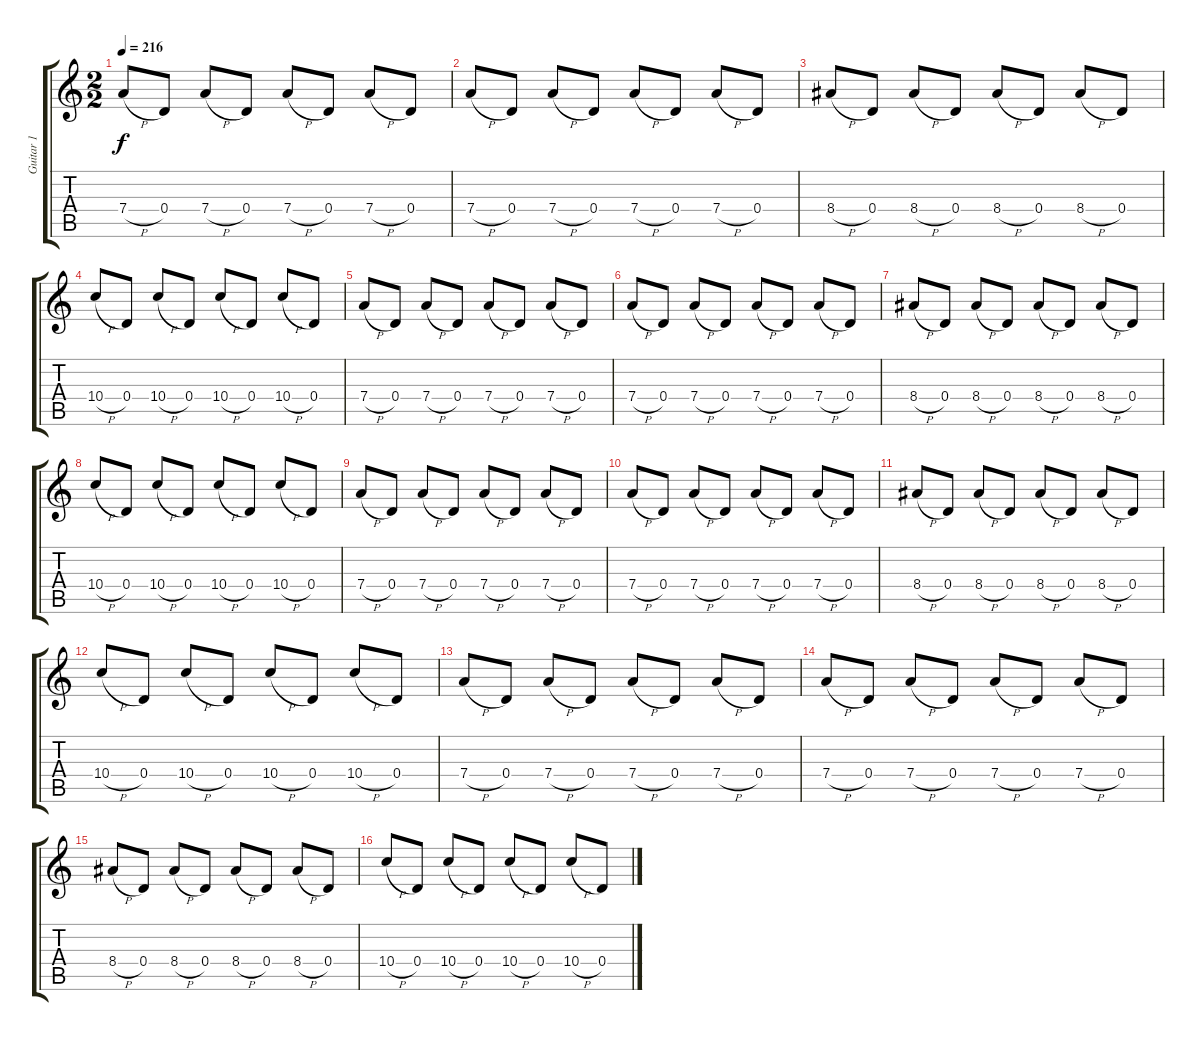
\track ("Guitar 1" "Guitar 1") {instrument distortionguitar}
\staff {score tabs}
\tuning (E4 B3 G3 D3 A2 E2) {hide}
\ts (2 2)
\tempo 216
\clef g2
\ks c
7.4{h}.8{dy f instrument distortionguitar} 0.4.8 7.4{h}.8 0.4.8 7.4{h}.8 0.4.8 7.4{h}.8 0.4.8 |
7.4{h}.8 0.4.8 7.4{h}.8 0.4.8 7.4{h}.8 0.4.8 7.4{h}.8 0.4.8 |
8.4{h}.8 0.4.8 8.4{h}.8 0.4.8 8.4{h}.8 0.4.8 8.4{h}.8 0.4.8 |
10.4{h}.8 0.4.8 10.4{h}.8 0.4.8 10.4{h}.8 0.4.8 10.4{h}.8 0.4.8 |
7.4{h}.8 0.4.8 7.4{h}.8 0.4.8 7.4{h}.8 0.4.8 7.4{h}.8 0.4.8 |
7.4{h}.8 0.4.8 7.4{h}.8 0.4.8 7.4{h}.8 0.4.8 7.4{h}.8 0.4.8 |
8.4{h}.8 0.4.8 8.4{h}.8 0.4.8 8.4{h}.8 0.4.8 8.4{h}.8 0.4.8 |
10.4{h}.8 0.4.8 10.4{h}.8 0.4.8 10.4{h}.8 0.4.8 10.4{h}.8 0.4.8 |
7.4{h}.8 0.4.8 7.4{h}.8 0.4.8 7.4{h}.8 0.4.8 7.4{h}.8 0.4.8 |
7.4{h}.8 0.4.8 7.4{h}.8 0.4.8 7.4{h}.8 0.4.8 7.4{h}.8 0.4.8 |
8.4{h}.8 0.4.8 8.4{h}.8 0.4.8 8.4{h}.8 0.4.8 8.4{h}.8 0.4.8 |
10.4{h}.8 0.4.8 10.4{h}.8 0.4.8 10.4{h}.8 0.4.8 10.4{h}.8 0.4.8 |
7.4{h}.8 0.4.8 7.4{h}.8 0.4.8 7.4{h}.8 0.4.8 7.4{h}.8 0.4.8 |
7.4{h}.8 0.4.8 7.4{h}.8 0.4.8 7.4{h}.8 0.4.8 7.4{h}.8 0.4.8 |
8.4{h}.8 0.4.8 8.4{h}.8 0.4.8 8.4{h}.8 0.4.8 8.4{h}.8 0.4.8 |
10.4{h}.8 0.4.8 10.4{h}.8 0.4.8 10.4{h}.8 0.4.8 10.4{h}.8 0.4.8
